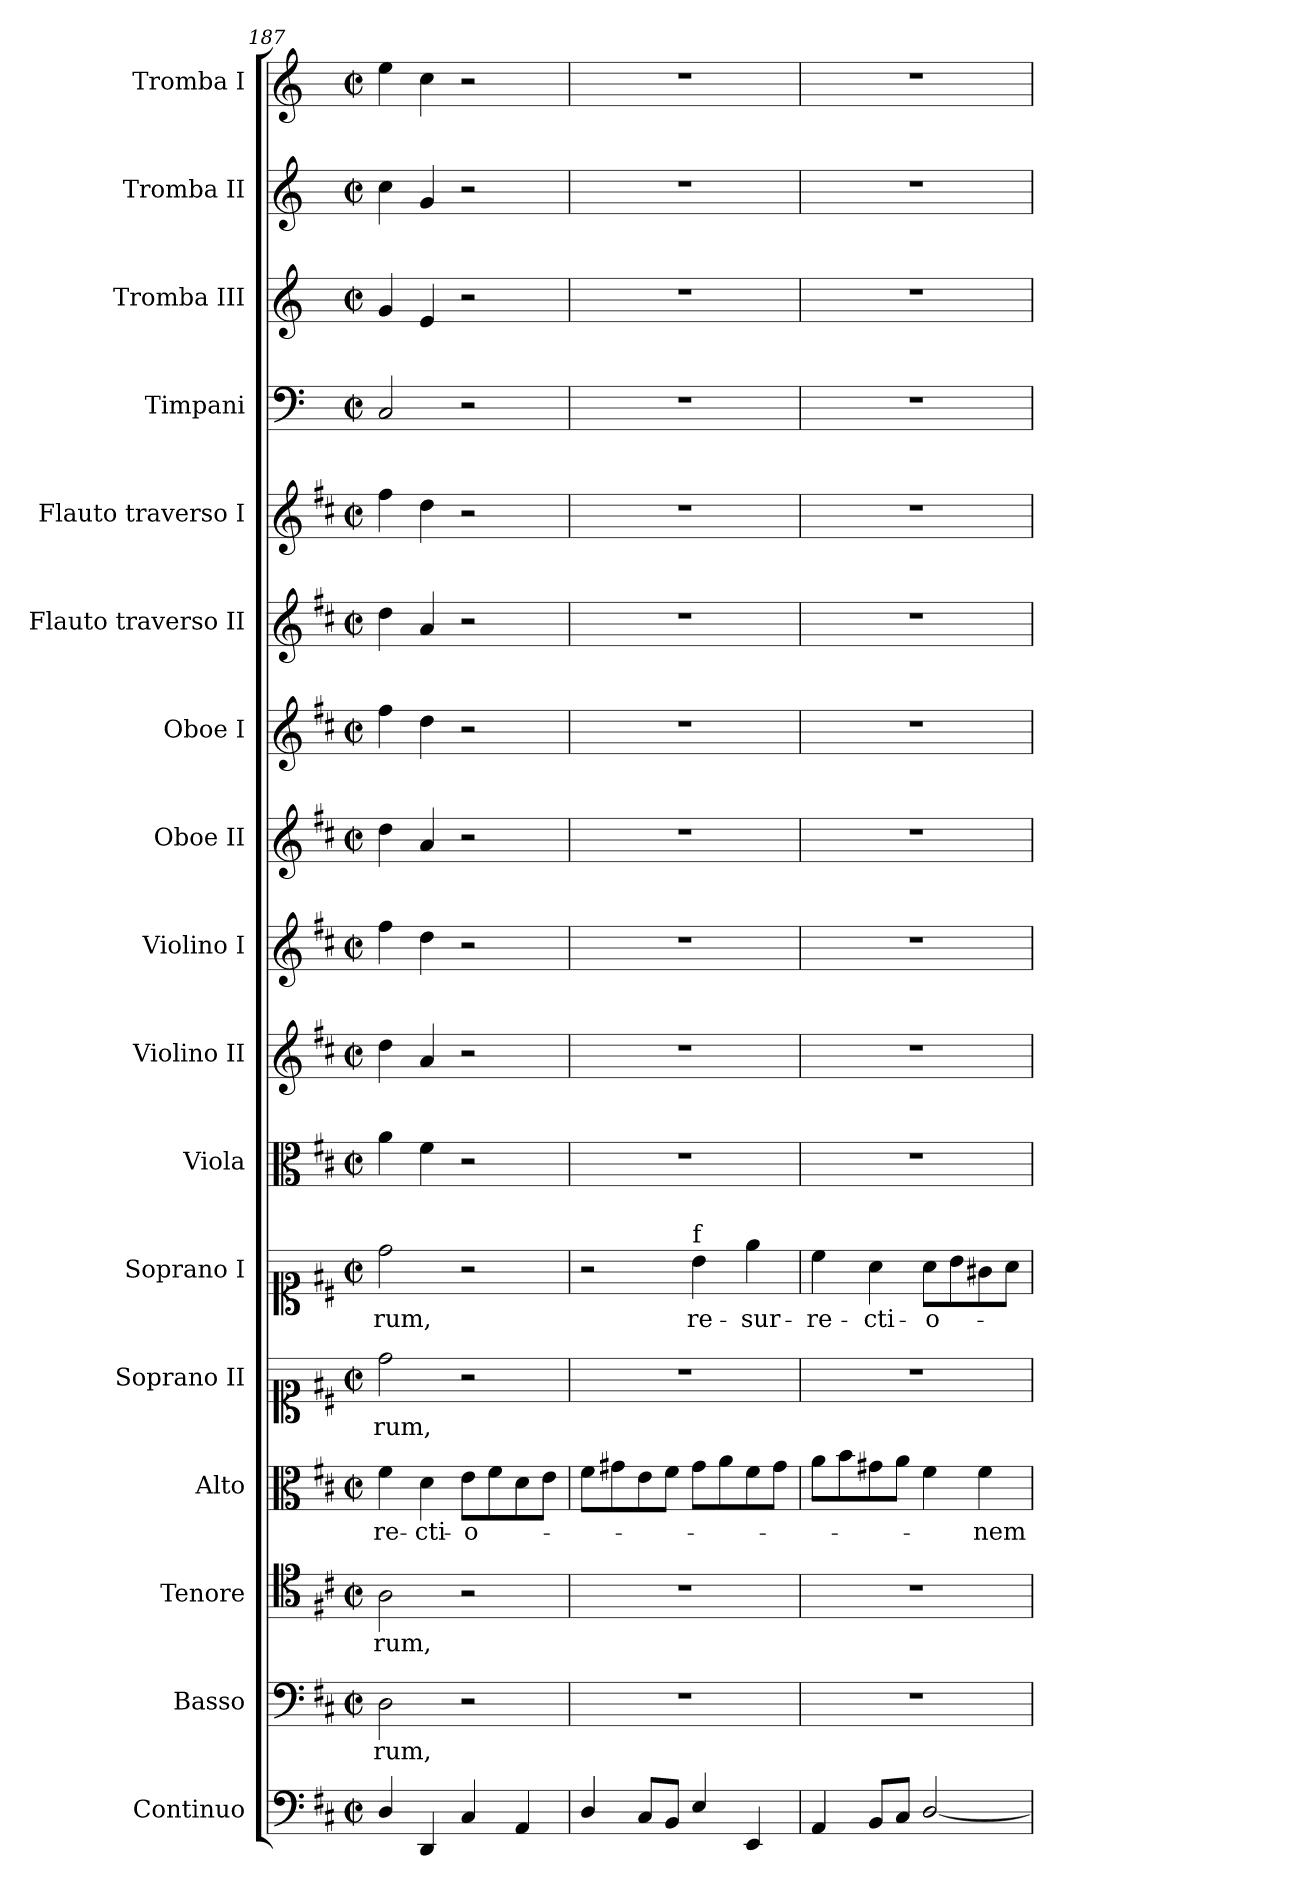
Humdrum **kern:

**kern	**kern	**text	**kern	**text	**kern	**text	**kern	**text	**kern	**text	**kern	**kern	**kern	**kern	**kern	**kern	**kern	**kern	**kern	**kern	**kern
*part17	*part16	*part16	*part15	*part15	*part14	*part14	*part13	*part13	*part12	*part12	*part11	*part10	*part9	*part8	*part7	*part6	*part5	*part4	*part3	*part2	*part1
*staff17	*staff16	*staff16	*staff15	*staff15	*staff14	*staff14	*staff13	*staff13	*staff12	*staff12	*staff11	*staff10	*staff9	*staff8	*staff7	*staff6	*staff5	*staff4	*staff3	*staff2	*staff1
*I"Continuo	*I"Basso	*	*I"Tenore	*	*I"Alto	*	*I"Soprano II	*	*I"Soprano I	*	*I"Viola	*I"Violino II	*I"Violino I	*I"Oboe II	*I"Oboe I	*I"Flauto traverso II	*I"Flauto traverso I	*I"Timpani	*I"Tromba III	*I"Tromba II	*I"Tromba I
*I'Cont.	*I'B.	*	*I'T.	*	*I'A.	*	*I'S. II	*	*I'S. I	*	*I'Vla.	*I'Vln. II	*I'Vln. I	*I'Ob. II	*I'Ob. I	*I'Fl. trv. II	*I'Fl. trv. I	*I'Timp.	*I'Tr. III	*I'Tr. II	*I'Tr. I
*clefF4	*clefF4	*	*clefC4	*	*clefC3	*	*clefC1	*	*clefC1	*	*clefC3	*clefG2	*clefG2	*clefG2	*clefG2	*clefG2	*clefG2	*clefF4	*clefG2	*clefG2	*clefG2
*	*	*	*	*	*	*	*	*	*	*	*	*	*	*	*	*	*	*ITrd-1c-2	*ITrd-1c-2	*ITrd-1c-2	*ITrd-1c-2
*k[f#c#]	*k[f#c#]	*	*k[f#c#]	*	*k[f#c#]	*	*k[f#c#]	*	*k[f#c#]	*	*k[f#c#]	*k[f#c#]	*k[f#c#]	*k[f#c#]	*k[f#c#]	*k[f#c#]	*k[f#c#]	*k[f#c#]	*k[f#c#]	*k[f#c#]	*k[f#c#]
*M2/2	*M2/2	*	*M2/2	*	*M2/2	*	*M2/2	*	*M2/2	*	*M2/2	*M2/2	*M2/2	*M2/2	*M2/2	*M2/2	*M2/2	*M2/2	*M2/2	*M2/2	*M2/2
*met(c|)	*met(c|)	*	*met(c|)	*	*met(c|)	*	*met(c|)	*	*met(c|)	*	*met(c|)	*met(c|)	*met(c|)	*met(c|)	*met(c|)	*met(c|)	*met(c|)	*met(c|)	*met(c|)	*met(c|)	*met(c|)
=187	=187	=187	=187	=187	=187	=187	=187	=187	=187	=187	=187	=187	=187	=187	=187	=187	=187	=187	=187	=187	=187
4D/	2D\	-rum,	2A\	-rum,	4f#\	-re-	2dd\	-rum,	2dd\	-rum,	4a\	4dd\	4ff#\	4dd\	4ff#\	4dd\	4ff#\	2D/	4a/	4dd\	4ff#\
4DD/	.	.	.	.	4d\	-cti-	.	.	.	.	4f#\	4a/	4dd\	4a/	4dd\	4a/	4dd\	.	4f#/	4a/	4dd\
4C#/	2r	.	2r	.	8e\L	-o-	2r	.	2r	.	2r	2r	2r	2r	2r	2r	2r	2r	2r	2r	2r
.	.	.	.	.	8f#\	.	.	.	.	.	.	.	.	.	.	.	.	.	.	.	.
4AA/	.	.	.	.	8d\	.	.	.	.	.	.	.	.	.	.	.	.	.	.	.	.
.	.	.	.	.	8e\J	.	.	.	.	.	.	.	.	.	.	.	.	.	.	.	.
=188	=188	=188	=188	=188	=188	=188	=188	=188	=188	=188	=188	=188	=188	=188	=188	=188	=188	=188	=188	=188	=188
4D/	1r	.	1r	.	8f#\L	.	1r	.	2r	.	1r	1r	1r	1r	1r	1r	1r	1r	1r	1r	1r
.	.	.	.	.	8g#X\	.	.	.	.	.	.	.	.	.	.	.	.	.	.	.	.
8C#/L	.	.	.	.	8e\	.	.	.	.	.	.	.	.	.	.	.	.	.	.	.	.
8BB/J	.	.	.	.	8f#\J	.	.	.	.	.	.	.	.	.	.	.	.	.	.	.	.
!	!	!	!	!	!	!	!	!	!LO:TX:a:t=f	!	!	!	!	!	!	!	!	!	!	!	!
4E/	.	.	.	.	8g#\L	.	.	.	4b\	re-	.	.	.	.	.	.	.	.	.	.	.
.	.	.	.	.	8a\	.	.	.	.	.	.	.	.	.	.	.	.	.	.	.	.
4EE/	.	.	.	.	8f#\	.	.	.	4ee\	-sur-	.	.	.	.	.	.	.	.	.	.	.
.	.	.	.	.	8g#\J	.	.	.	.	.	.	.	.	.	.	.	.	.	.	.	.
=189	=189	=189	=189	=189	=189	=189	=189	=189	=189	=189	=189	=189	=189	=189	=189	=189	=189	=189	=189	=189	=189
4AA/	1r	.	1r	.	8a\L	.	1r	.	4cc#\	-re-	1r	1r	1r	1r	1r	1r	1r	1r	1r	1r	1r
.	.	.	.	.	8b\	.	.	.	.	.	.	.	.	.	.	.	.	.	.	.	.
8BB/L	.	.	.	.	8g#X\	.	.	.	4a\	-cti-	.	.	.	.	.	.	.	.	.	.	.
8C#/J	.	.	.	.	8a\J	.	.	.	.	.	.	.	.	.	.	.	.	.	.	.	.
[2D/	.	.	.	.	4f#\	.	.	.	8a\L	-o-	.	.	.	.	.	.	.	.	.	.	.
.	.	.	.	.	.	.	.	.	8b\	.	.	.	.	.	.	.	.	.	.	.	.
.	.	.	.	.	4f#\	-nem	.	.	8g#X\	.	.	.	.	.	.	.	.	.	.	.	.
.	.	.	.	.	.	.	.	.	8a\J	.	.	.	.	.	.	.	.	.	.	.	.
=	=	=	=	=	=	=	=	=	=	=	=	=	=	=	=	=	=	=	=	=	=
*-	*-	*-	*-	*-	*-	*-	*-	*-	*-	*-	*-	*-	*-	*-	*-	*-	*-	*-	*-	*-	*-
